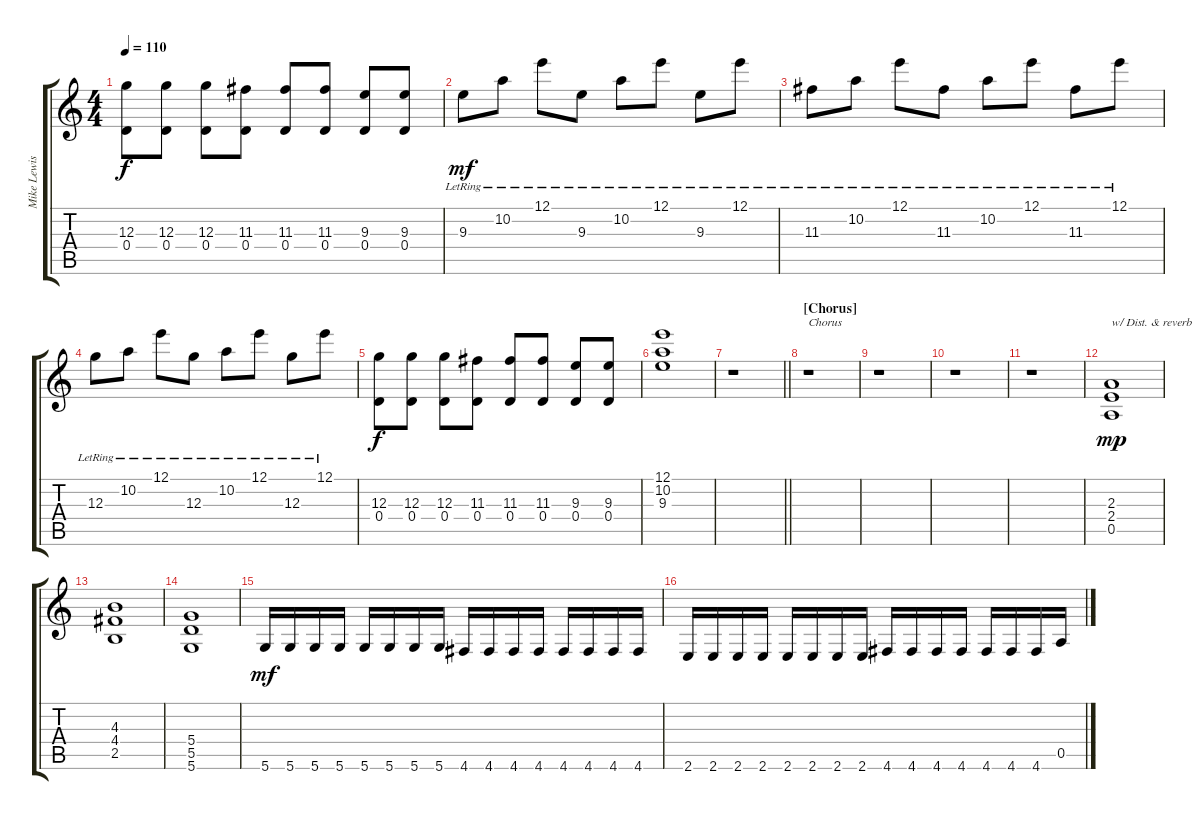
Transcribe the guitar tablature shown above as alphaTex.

\track ("Mike Lewis | Rhythm" "Mike Lewis") {instrument overdrivenguitar}
\staff {score tabs}
\tuning (E4 B3 G3 D3 A2 D2) {hide}
\ts (4 4)
\tempo 110
\clef g2
\ks c
(12.3 0.4).8{dy f} (12.3 0.4).8 (12.3 0.4).8 (11.3 0.4).8 (11.3 0.4).8 (11.3 0.4).8 (9.3 0.4).8 (9.3 0.4).8 |
9.3{lr}.8{dy mf} 10.2{lr}.8 12.1{lr}.8 9.3{lr}.8 10.2{lr}.8 12.1{lr}.8 9.3{lr}.8 12.1{lr}.8 |
11.3{lr}.8 10.2{lr}.8 12.1{lr}.8 11.3{lr}.8 10.2{lr}.8 12.1{lr}.8 11.3{lr}.8 12.1{lr}.8 |
12.3{lr}.8 10.2{lr}.8 12.1{lr}.8 12.3{lr}.8 10.2{lr}.8 12.1{lr}.8 12.3{lr}.8 12.1{lr}.8 |
(12.3 0.4).8{dy f} (12.3 0.4).8 (12.3 0.4).8 (11.3 0.4).8 (11.3 0.4).8 (11.3 0.4).8 (9.3 0.4).8 (9.3 0.4).8 |
(12.1 10.2 9.3).1 |
\barLineRight lightlight
r.1 |
\section ("" "[Chorus]")
r.1{txt "Chorus"} |
r.1 |
r.1 |
r.1 |
(2.3 2.4 0.5).1{txt "w/ Dist. & reverb" dy mp instrument overdrivenguitar} |
(4.3 4.4 2.5).1 |
(5.4 5.5 5.6).1 |
5.6.16{dy mf} 5.6.16 5.6.16 5.6.16 5.6.16 5.6.16 5.6.16 5.6.16 4.6.16 4.6.16 4.6.16 4.6.16 4.6.16 4.6.16 4.6.16 4.6.16 |
2.6.16 2.6.16 2.6.16 2.6.16 2.6.16 2.6.16 2.6.16 2.6.16 4.6.16 4.6.16 4.6.16 4.6.16 4.6.16 4.6.16 4.6.16 0.5.16
